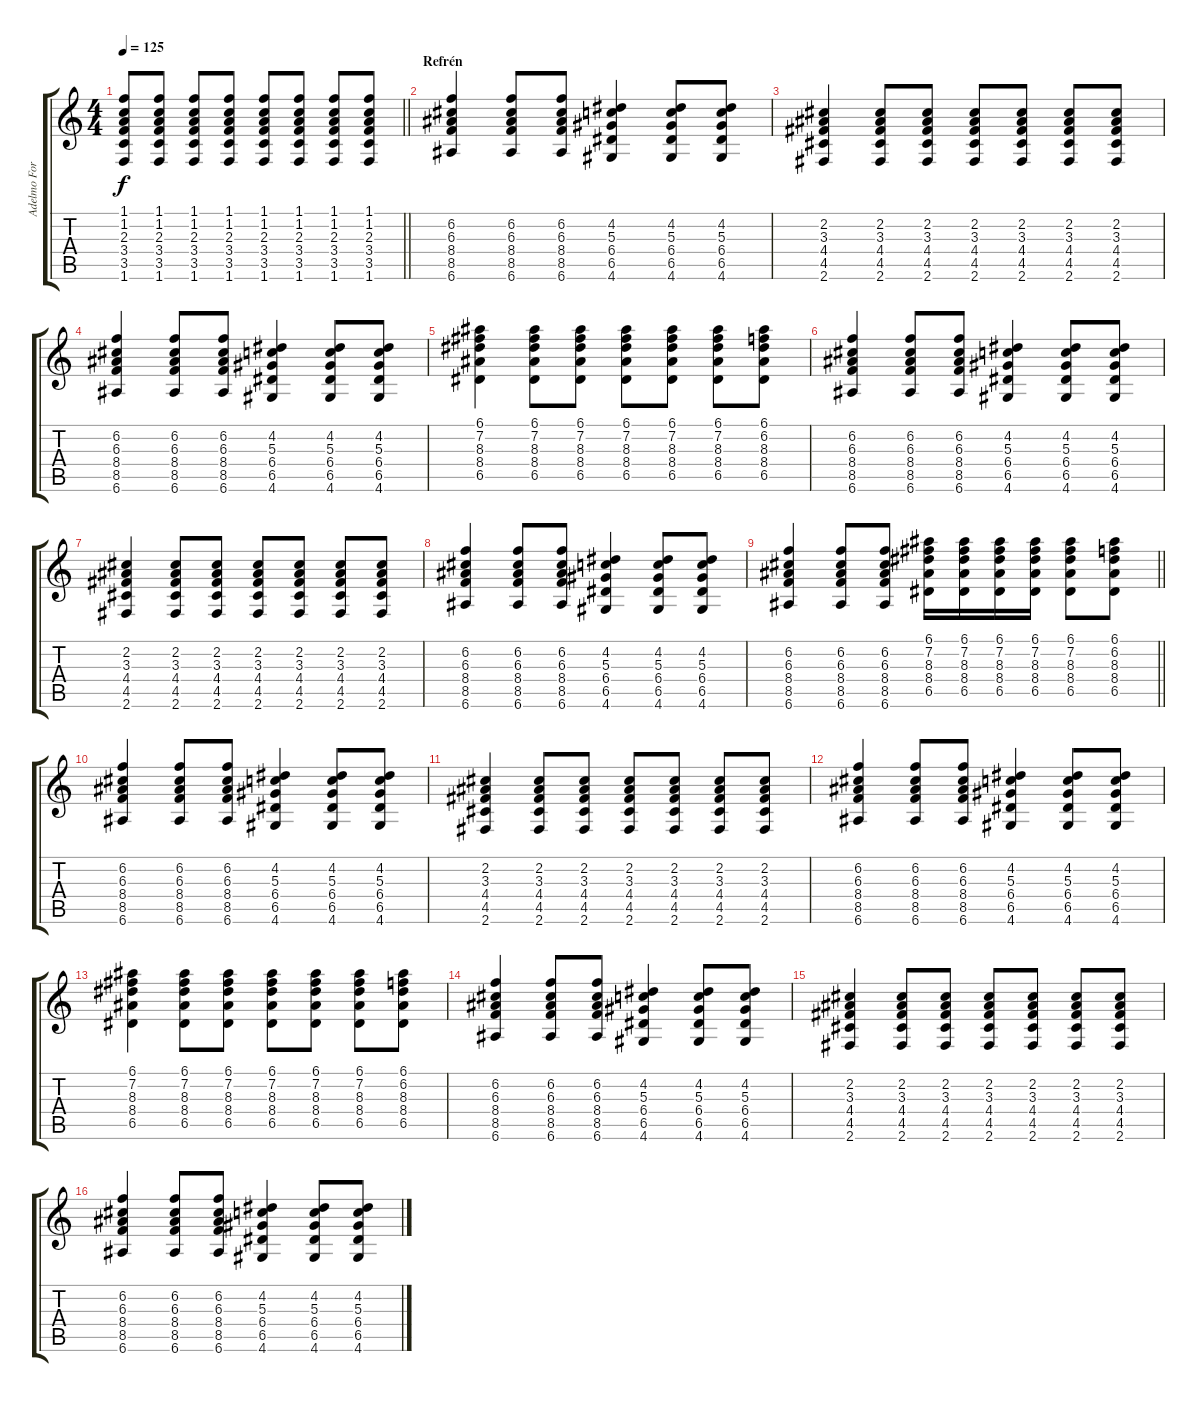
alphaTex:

\track ("Adelmo Fornaciari - Rhythm Guitar" "Adelmo For") {instrument electricguitarclean}
\staff {score tabs}
\tuning (E4 B3 G3 D3 A2 E2) {hide}
\ts (4 4)
\tempo 125
\clef g2
\barLineRight lightlight
\ks c
(1.1 1.2 2.3 3.4 3.5 1.6).8{dy f} (1.1 1.2 2.3 3.4 3.5 1.6).8 (1.1 1.2 2.3 3.4 3.5 1.6).8 (1.1 1.2 2.3 3.4 3.5 1.6).8 (1.1 1.2 2.3 3.4 3.5 1.6).8 (1.1 1.2 2.3 3.4 3.5 1.6).8 (1.1 1.2 2.3 3.4 3.5 1.6).8 (1.1 1.2 2.3 3.4 3.5 1.6).8 |
\section ("" "Refrén")
(6.2 6.3 8.4 8.5 6.6).4 (6.2 6.3 8.4 8.5 6.6).8 (6.2 6.3 8.4 8.5 6.6).8 (4.2 5.3 6.4 6.5 4.6).4 (4.2 5.3 6.4 6.5 4.6).8 (4.2 5.3 6.4 6.5 4.6).8 |
(2.2 3.3 4.4 4.5 2.6).4 (2.2 3.3 4.4 4.5 2.6).8 (2.2 3.3 4.4 4.5 2.6).8 (2.2 3.3 4.4 4.5 2.6).8 (2.2 3.3 4.4 4.5 2.6).8 (2.2 3.3 4.4 4.5 2.6).8 (2.2 3.3 4.4 4.5 2.6).8 |
(6.2 6.3 8.4 8.5 6.6).4 (6.2 6.3 8.4 8.5 6.6).8 (6.2 6.3 8.4 8.5 6.6).8 (4.2 5.3 6.4 6.5 4.6).4 (4.2 5.3 6.4 6.5 4.6).8 (4.2 5.3 6.4 6.5 4.6).8 |
(6.1 7.2 8.3 8.4 6.5).4 (6.1 7.2 8.3 8.4 6.5).8 (6.1 7.2 8.3 8.4 6.5).8 (6.1 7.2 8.3 8.4 6.5).8 (6.1 7.2 8.3 8.4 6.5).8 (6.1 7.2 8.3 8.4 6.5).8 (6.1 6.2 8.3 8.4 6.5).8 |
(6.2 6.3 8.4 8.5 6.6).4 (6.2 6.3 8.4 8.5 6.6).8 (6.2 6.3 8.4 8.5 6.6).8 (4.2 5.3 6.4 6.5 4.6).4 (4.2 5.3 6.4 6.5 4.6).8 (4.2 5.3 6.4 6.5 4.6).8 |
(2.2 3.3 4.4 4.5 2.6).4 (2.2 3.3 4.4 4.5 2.6).8 (2.2 3.3 4.4 4.5 2.6).8 (2.2 3.3 4.4 4.5 2.6).8 (2.2 3.3 4.4 4.5 2.6).8 (2.2 3.3 4.4 4.5 2.6).8 (2.2 3.3 4.4 4.5 2.6).8 |
(6.2 6.3 8.4 8.5 6.6).4 (6.2 6.3 8.4 8.5 6.6).8 (6.2 6.3 8.4 8.5 6.6).8 (4.2 5.3 6.4 6.5 4.6).4 (4.2 5.3 6.4 6.5 4.6).8 (4.2 5.3 6.4 6.5 4.6).8 |
\barLineRight lightlight
(6.2 6.3 8.4 8.5 6.6).4 (6.2 6.3 8.4 8.5 6.6).8 (6.2 6.3 8.4 8.5 6.6).8 (6.1 7.2 8.3 8.4 6.5).16 (6.1 7.2 8.3 8.4 6.5).16 (6.1 7.2 8.3 8.4 6.5).16 (6.1 7.2 8.3 8.4 6.5).16 (6.1 7.2 8.3 8.4 6.5).8 (6.1 6.2 8.3 8.4 6.5).8 |
(6.2 6.3 8.4 8.5 6.6).4 (6.2 6.3 8.4 8.5 6.6).8 (6.2 6.3 8.4 8.5 6.6).8 (4.2 5.3 6.4 6.5 4.6).4 (4.2 5.3 6.4 6.5 4.6).8 (4.2 5.3 6.4 6.5 4.6).8 |
(2.2 3.3 4.4 4.5 2.6).4 (2.2 3.3 4.4 4.5 2.6).8 (2.2 3.3 4.4 4.5 2.6).8 (2.2 3.3 4.4 4.5 2.6).8 (2.2 3.3 4.4 4.5 2.6).8 (2.2 3.3 4.4 4.5 2.6).8 (2.2 3.3 4.4 4.5 2.6).8 |
(6.2 6.3 8.4 8.5 6.6).4 (6.2 6.3 8.4 8.5 6.6).8 (6.2 6.3 8.4 8.5 6.6).8 (4.2 5.3 6.4 6.5 4.6).4 (4.2 5.3 6.4 6.5 4.6).8 (4.2 5.3 6.4 6.5 4.6).8 |
(6.1 7.2 8.3 8.4 6.5).4 (6.1 7.2 8.3 8.4 6.5).8 (6.1 7.2 8.3 8.4 6.5).8 (6.1 7.2 8.3 8.4 6.5).8 (6.1 7.2 8.3 8.4 6.5).8 (6.1 7.2 8.3 8.4 6.5).8 (6.1 6.2 8.3 8.4 6.5).8 |
(6.2 6.3 8.4 8.5 6.6).4 (6.2 6.3 8.4 8.5 6.6).8 (6.2 6.3 8.4 8.5 6.6).8 (4.2 5.3 6.4 6.5 4.6).4 (4.2 5.3 6.4 6.5 4.6).8 (4.2 5.3 6.4 6.5 4.6).8 |
(2.2 3.3 4.4 4.5 2.6).4 (2.2 3.3 4.4 4.5 2.6).8 (2.2 3.3 4.4 4.5 2.6).8 (2.2 3.3 4.4 4.5 2.6).8 (2.2 3.3 4.4 4.5 2.6).8 (2.2 3.3 4.4 4.5 2.6).8 (2.2 3.3 4.4 4.5 2.6).8 |
(6.2 6.3 8.4 8.5 6.6).4 (6.2 6.3 8.4 8.5 6.6).8 (6.2 6.3 8.4 8.5 6.6).8 (4.2 5.3 6.4 6.5 4.6).4 (4.2 5.3 6.4 6.5 4.6).8 (4.2 5.3 6.4 6.5 4.6).8
